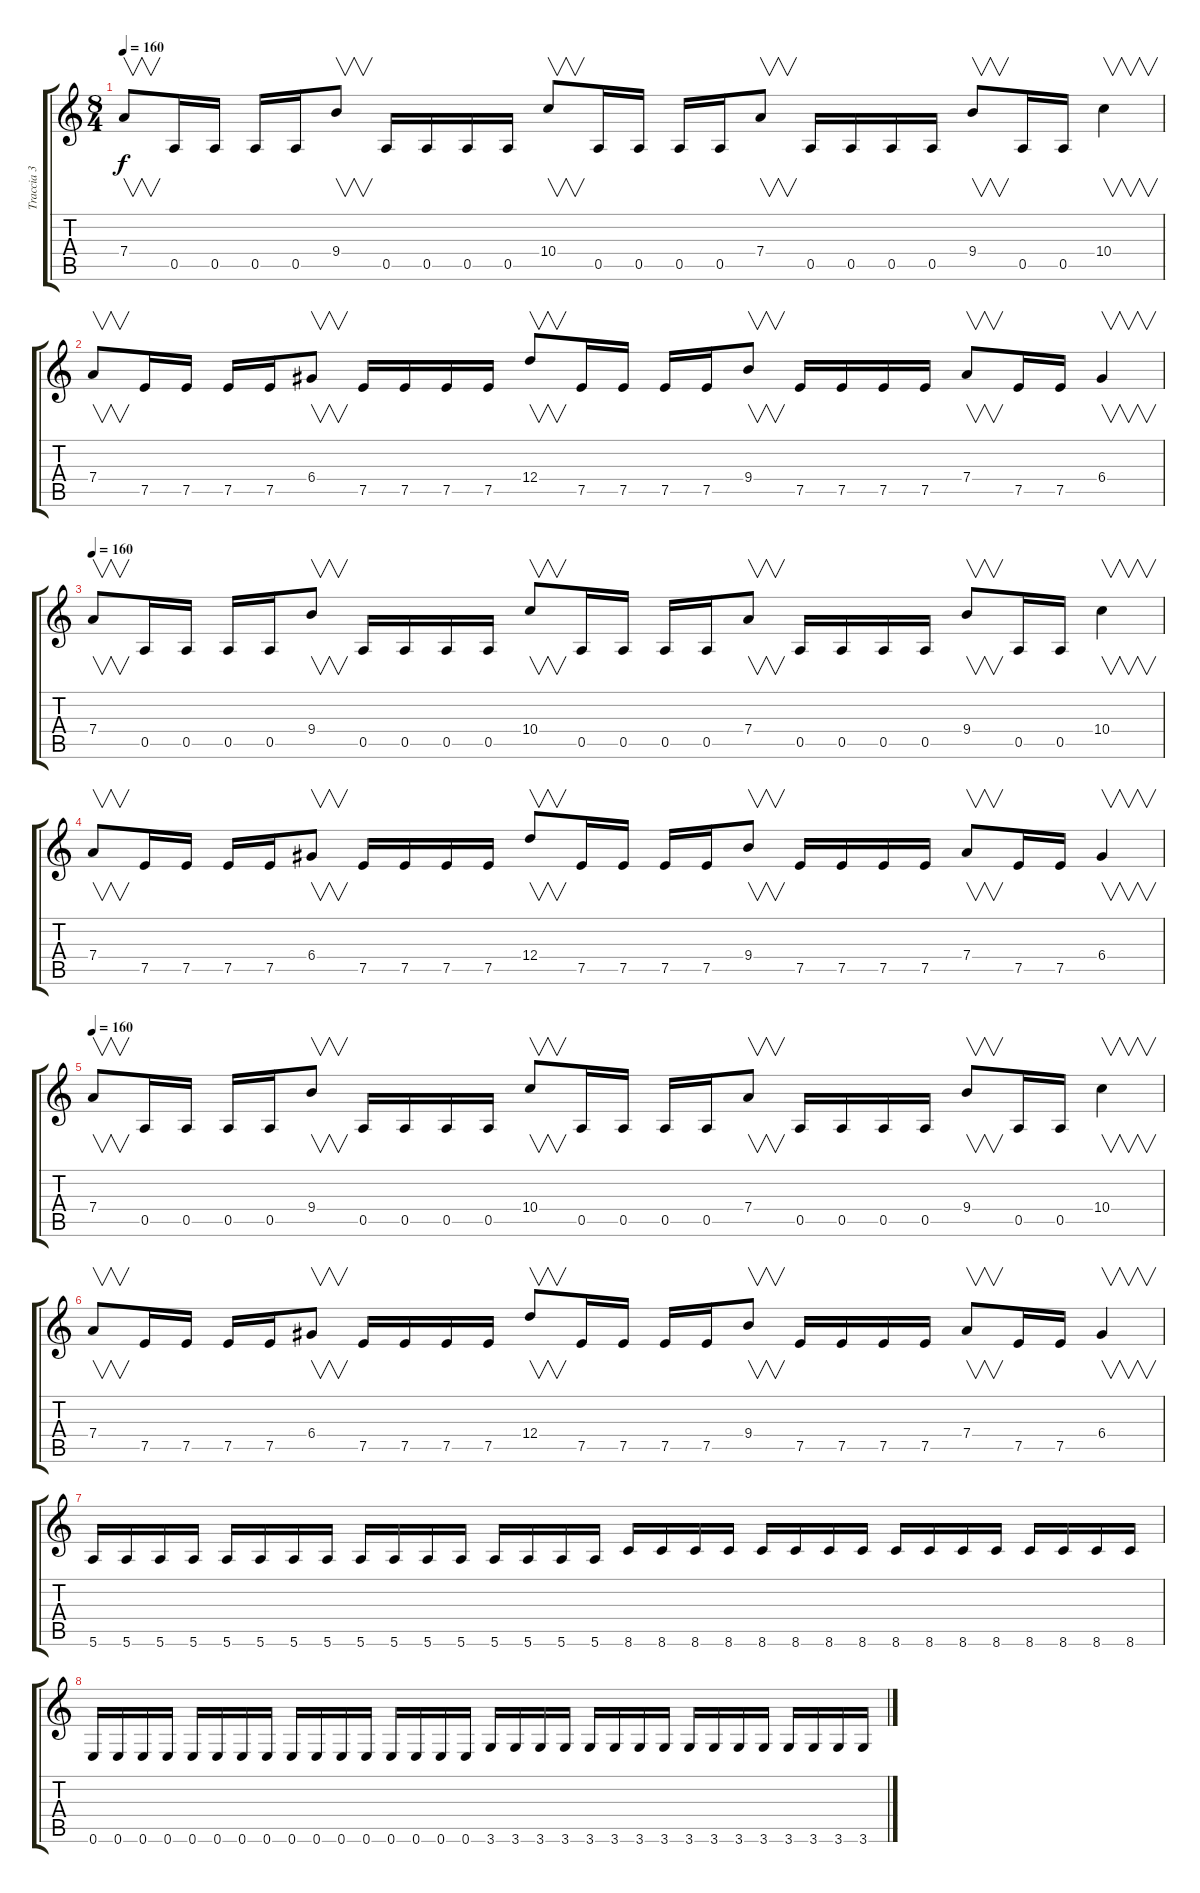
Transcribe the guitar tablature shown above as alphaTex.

\track ("Traccia 3" "Traccia 3") {instrument electricbassfinger}
\staff {score tabs}
\tuning (E4 B3 G3 D3 A2 E2) {hide}
\ts (8 4)
\tempo 160
\clef g2
\ks c
7.4.8{v dy f} 0.5.16 0.5.16 0.5.16 0.5.16 9.4.8{v} 0.5.16 0.5.16 0.5.16 0.5.16 10.4.8{v} 0.5.16 0.5.16 0.5.16 0.5.16 7.4.8{v} 0.5.16 0.5.16 0.5.16 0.5.16 9.4.8{v} 0.5.16 0.5.16 10.4.4{v} |
7.4.8{v} 7.5.16 7.5.16 7.5.16 7.5.16 6.4.8{v} 7.5.16 7.5.16 7.5.16 7.5.16 12.4.8{v} 7.5.16 7.5.16 7.5.16 7.5.16 9.4.8{v} 7.5.16 7.5.16 7.5.16 7.5.16 7.4.8{v} 7.5.16 7.5.16 6.4.4{v} |
\tempo 160
7.4.8{v} 0.5.16 0.5.16 0.5.16 0.5.16 9.4.8{v} 0.5.16 0.5.16 0.5.16 0.5.16 10.4.8{v} 0.5.16 0.5.16 0.5.16 0.5.16 7.4.8{v} 0.5.16 0.5.16 0.5.16 0.5.16 9.4.8{v} 0.5.16 0.5.16 10.4.4{v} |
7.4.8{v} 7.5.16 7.5.16 7.5.16 7.5.16 6.4.8{v} 7.5.16 7.5.16 7.5.16 7.5.16 12.4.8{v} 7.5.16 7.5.16 7.5.16 7.5.16 9.4.8{v} 7.5.16 7.5.16 7.5.16 7.5.16 7.4.8{v} 7.5.16 7.5.16 6.4.4{v} |
\tempo 160
7.4.8{v} 0.5.16 0.5.16 0.5.16 0.5.16 9.4.8{v} 0.5.16 0.5.16 0.5.16 0.5.16 10.4.8{v} 0.5.16 0.5.16 0.5.16 0.5.16 7.4.8{v} 0.5.16 0.5.16 0.5.16 0.5.16 9.4.8{v} 0.5.16 0.5.16 10.4.4{v} |
7.4.8{v} 7.5.16 7.5.16 7.5.16 7.5.16 6.4.8{v} 7.5.16 7.5.16 7.5.16 7.5.16 12.4.8{v} 7.5.16 7.5.16 7.5.16 7.5.16 9.4.8{v} 7.5.16 7.5.16 7.5.16 7.5.16 7.4.8{v} 7.5.16 7.5.16 6.4.4{v} |
5.6.16 5.6.16 5.6.16 5.6.16 5.6.16 5.6.16 5.6.16 5.6.16 5.6.16 5.6.16 5.6.16 5.6.16 5.6.16 5.6.16 5.6.16 5.6.16 8.6.16 8.6.16 8.6.16 8.6.16 8.6.16 8.6.16 8.6.16 8.6.16 8.6.16 8.6.16 8.6.16 8.6.16 8.6.16 8.6.16 8.6.16 8.6.16 |
0.6.16 0.6.16 0.6.16 0.6.16 0.6.16 0.6.16 0.6.16 0.6.16 0.6.16 0.6.16 0.6.16 0.6.16 0.6.16 0.6.16 0.6.16 0.6.16 3.6.16 3.6.16 3.6.16 3.6.16 3.6.16 3.6.16 3.6.16 3.6.16 3.6.16 3.6.16 3.6.16 3.6.16 3.6.16 3.6.16 3.6.16 3.6.16
